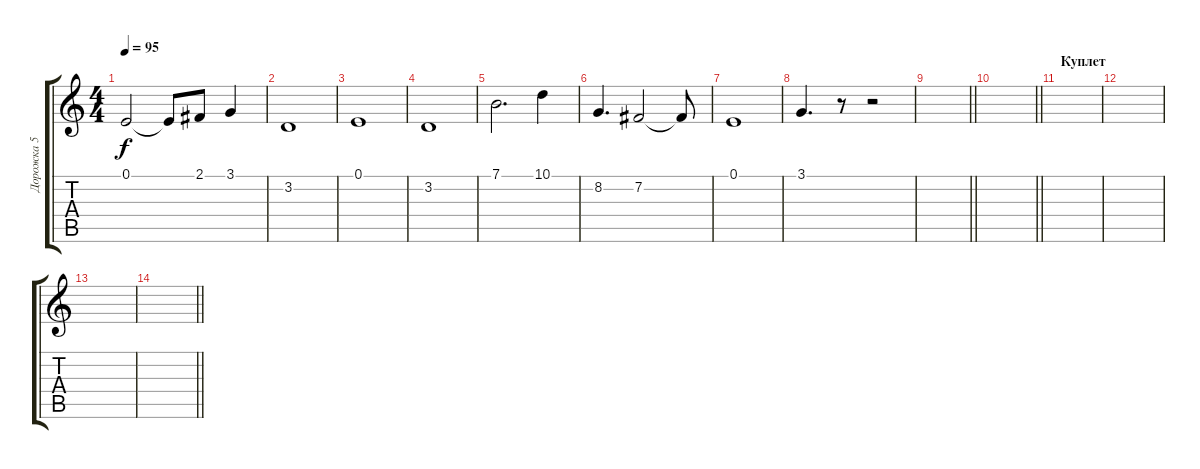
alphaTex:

\track ("Дорожка 5" "Дорожка 5") {instrument synthstrings1}
\staff {score tabs}
\tuning (E4 B3 G3 D3 A2 E2) {hide}
\ts (4 4)
\tempo 95
\clef g2
\ks c
0.1.2{dy f} 0.1{t}.8 2.1.8 3.1.4 |
3.2.1 |
0.1.1 |
3.2.1 |
7.1.2{d} 10.1.4 |
8.2.4{d} 7.2.2 7.2{t}.8 |
0.1.1 |
3.1.4{d} r.8 r.2 |
\barLineRight lightlight
|
\barLineRight lightlight
|
\section ("" "Куплет")
|
|
|
\barLineRight lightlight
